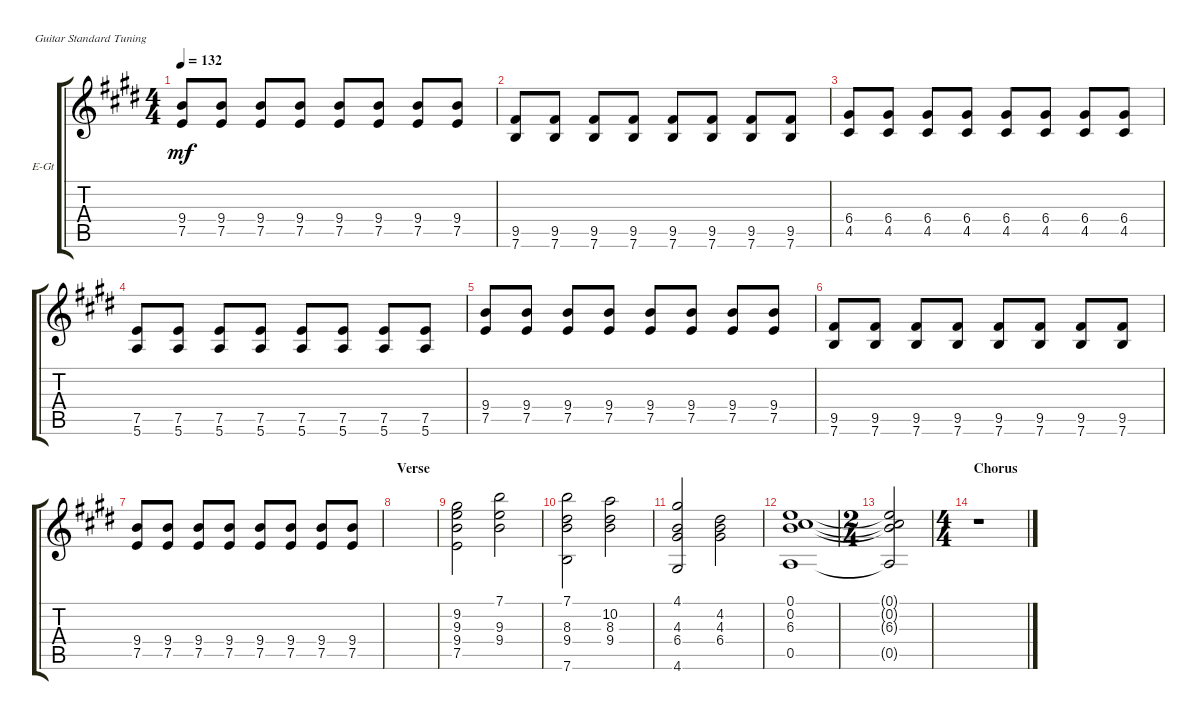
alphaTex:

\defaultSystemsLayout 4
\bracketExtendMode groupsimilarinstruments
\firstSystemTrackNameOrientation horizontal
\otherSystemsTrackNameOrientation horizontal
\track ("Guitar 2" "E-Gt") {instrument electricguitarclean}
\staff {score tabs}
\tuning (E4 B3 G3 D3 A2 E2)
\ts (4 4)
\tempo 132
\clef g2
\ks c#minor
(9.4 7.5).8{dy mf} (9.4 7.5).8 (9.4 7.5).8 (9.4 7.5).8 (9.4 7.5).8 (9.4 7.5).8 (9.4 7.5).8 (9.4 7.5).8 |
(7.6 9.5).8 (7.6 9.5).8 (7.6 9.5).8 (7.6 9.5).8 (7.6 9.5).8 (7.6 9.5).8 (7.6 9.5).8 (7.6 9.5).8 |
(4.5 6.4).8 (4.5 6.4).8 (4.5 6.4).8 (4.5 6.4).8 (4.5 6.4).8 (4.5 6.4).8 (4.5 6.4).8 (4.5 6.4).8 |
(7.5 5.6).8 (7.5 5.6).8 (7.5 5.6).8 (7.5 5.6).8 (7.5 5.6).8 (7.5 5.6).8 (7.5 5.6).8 (7.5 5.6).8 |
(9.4 7.5).8 (9.4 7.5).8 (9.4 7.5).8 (9.4 7.5).8 (9.4 7.5).8 (9.4 7.5).8 (9.4 7.5).8 (9.4 7.5).8 |
(7.6 9.5).8 (7.6 9.5).8 (7.6 9.5).8 (7.6 9.5).8 (7.6 9.5).8 (7.6 9.5).8 (7.6 9.5).8 (7.6 9.5).8 |
(9.4 7.5).8 (9.4 7.5).8 (9.4 7.5).8 (9.4 7.5).8 (9.4 7.5).8 (9.4 7.5).8 (9.4 7.5).8 (9.4 7.5).8 |
\section ("" "Verse")
|
(9.2 9.3 9.4 7.5).2 (9.4 9.3 7.1).2 |
(7.1 8.3 9.4 7.6).2 (9.4 8.3 10.2).2 |
(4.1 4.3 6.4 4.6).2 (6.4 4.3 4.2).2 |
(0.1 0.2 6.3 0.5).1 |
\ts (2 4)
(0.5{t} 6.3{t} 0.2{t} 0.1{t}).2 |
\ts (4 4)
\section ("" "Chorus")
r.1
